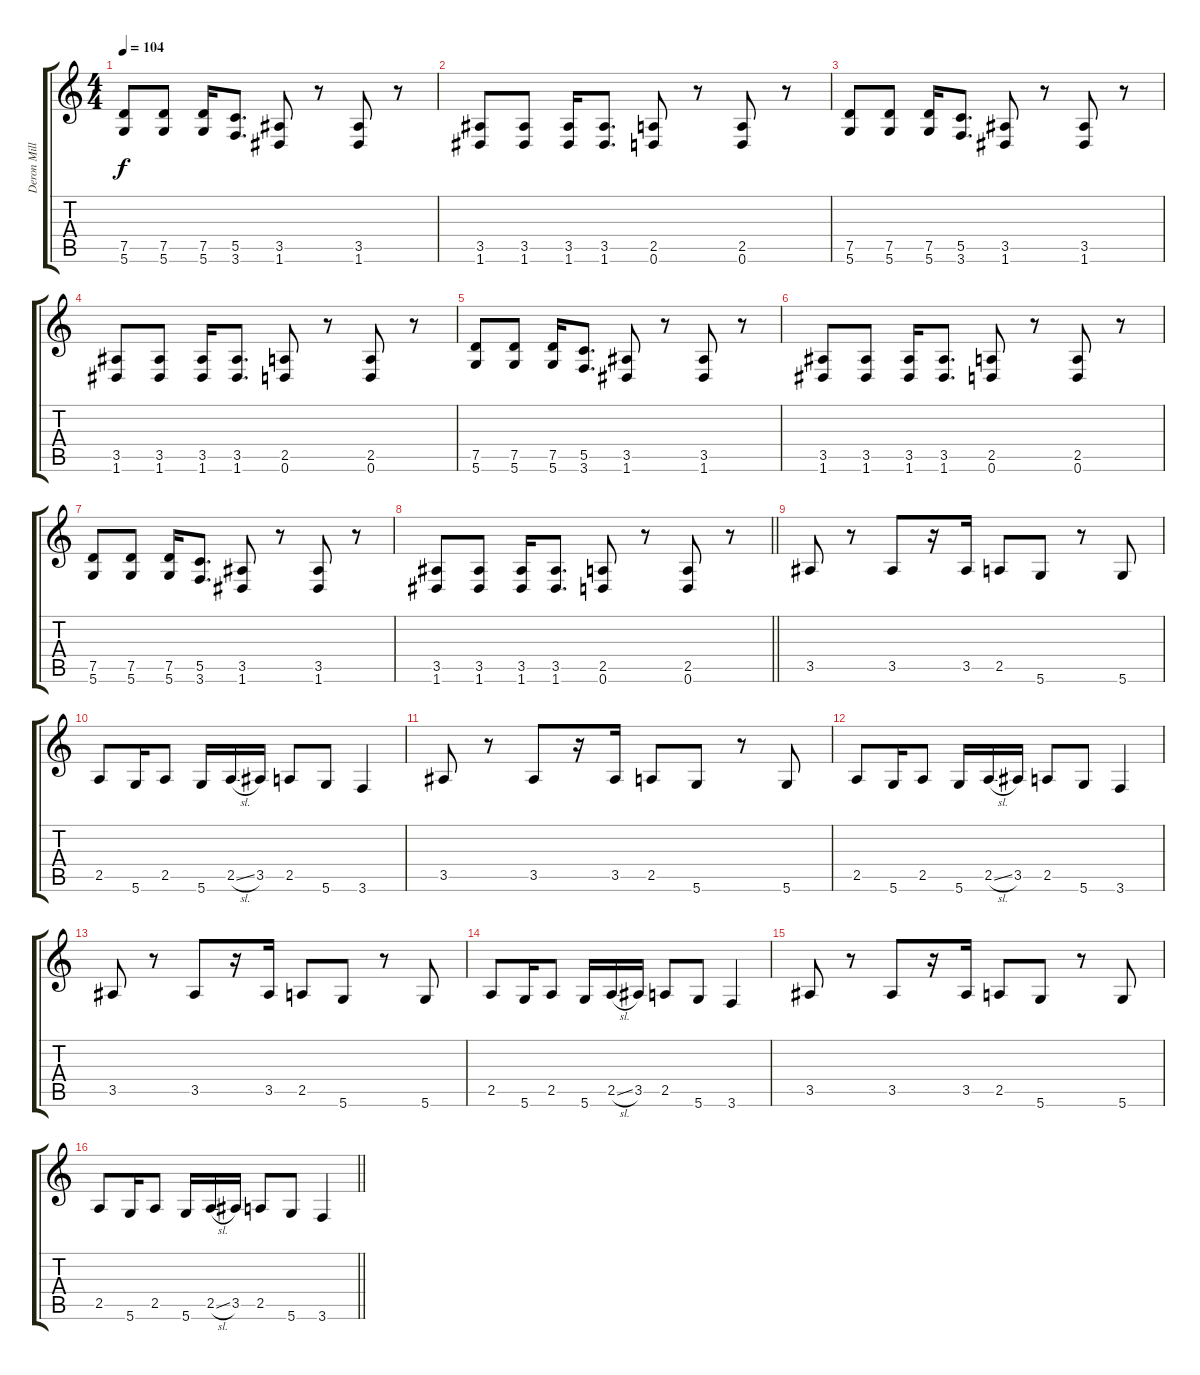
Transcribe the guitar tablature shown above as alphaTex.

\track ("Deron Miller" "Deron Mill") {instrument distortionguitar}
\staff {score tabs}
\tuning (D4 A3 F3 C3 G2 D2) {hide}
\ts (4 4)
\section ("" "")
\tempo 104
\clef g2
\ks c
(7.5 5.6).8{dy f} (7.5 5.6).8 (7.5 5.6).16 (5.5 3.6).8{d} (3.5 1.6).8 r.8 (3.5 1.6).8 r.8 |
(3.5 1.6).8 (3.5 1.6).8 (3.5 1.6).16 (3.5 1.6).8{d} (2.5 0.6).8 r.8 (2.5 0.6).8 r.8 |
(7.5 5.6).8 (7.5 5.6).8 (7.5 5.6).16 (5.5 3.6).8{d} (3.5 1.6).8 r.8 (3.5 1.6).8 r.8 |
(3.5 1.6).8 (3.5 1.6).8 (3.5 1.6).16 (3.5 1.6).8{d} (2.5 0.6).8 r.8 (2.5 0.6).8 r.8 |
(7.5 5.6).8 (7.5 5.6).8 (7.5 5.6).16 (5.5 3.6).8{d} (3.5 1.6).8 r.8 (3.5 1.6).8 r.8 |
(3.5 1.6).8 (3.5 1.6).8 (3.5 1.6).16 (3.5 1.6).8{d} (2.5 0.6).8 r.8 (2.5 0.6).8 r.8 |
(7.5 5.6).8 (7.5 5.6).8 (7.5 5.6).16 (5.5 3.6).8{d} (3.5 1.6).8 r.8 (3.5 1.6).8 r.8 |
\barLineRight lightlight
(3.5 1.6).8 (3.5 1.6).8 (3.5 1.6).16 (3.5 1.6).8{d} (2.5 0.6).8 r.8 (2.5 0.6).8 r.8 |
\section ("" "")
3.5.8 r.8 3.5.8 r.16 3.5.16 2.5.8 5.6.8 r.8 5.6.8 |
2.5.8 5.6.16 2.5.8 5.6.16 2.5{sl}.16 3.5.16 2.5.8 5.6.8 3.6.4 |
3.5.8 r.8 3.5.8 r.16 3.5.16 2.5.8 5.6.8 r.8 5.6.8 |
2.5.8 5.6.16 2.5.8 5.6.16 2.5{sl}.16 3.5.16 2.5.8 5.6.8 3.6.4 |
3.5.8 r.8 3.5.8 r.16 3.5.16 2.5.8 5.6.8 r.8 5.6.8 |
2.5.8 5.6.16 2.5.8 5.6.16 2.5{sl}.16 3.5.16 2.5.8 5.6.8 3.6.4 |
3.5.8 r.8 3.5.8 r.16 3.5.16 2.5.8 5.6.8 r.8 5.6.8 |
\barLineRight lightlight
2.5.8 5.6.16 2.5.8 5.6.16 2.5{sl}.16 3.5.16 2.5.8 5.6.8 3.6.4
